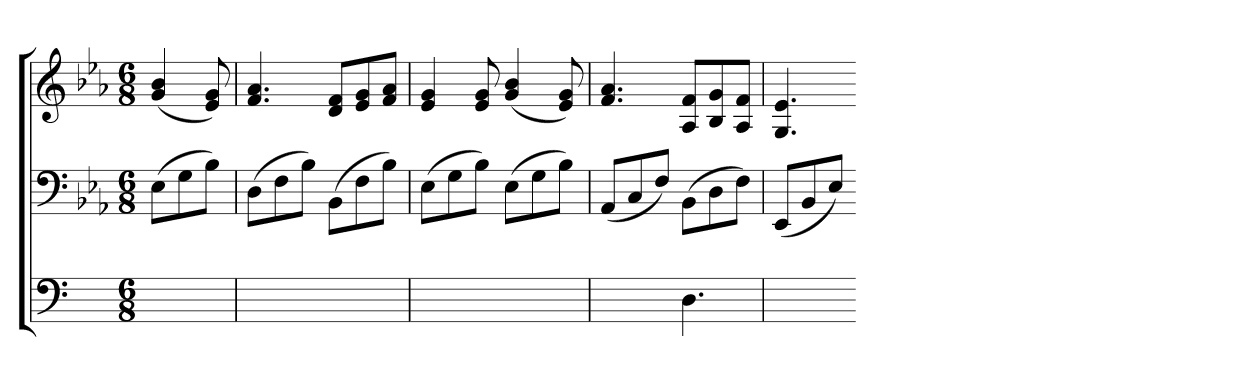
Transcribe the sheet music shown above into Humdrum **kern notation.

**kern	**kern	**kern
*part3	*part2	*part1
*staff3	*staff2	*staff1
*	*clefF4	*clefG2
*	*k[b-e-a-]	*k[b-e-a-]
*M6/8	*M6/8	*M6/8
=	=	=
4.ryy	(8E-L	(4g 4b-
.	8G	.
.	8B-J)	8e- 8g)
=	=	=
2.ryy	(8DL	4.f 4.a-
.	8F	.
.	8B-J)	.
.	(8BB-L	8d 8fL
.	8F	8e- 8g
.	8B-J)	8f 8a-J
=	=	=
2.ryy	(8E-L	4e- 4g
.	8G	.
.	8B-J)	8e- 8g
.	(8E-L	(4g 4b-
.	8G	.
.	8B-J)	8e- 8g)
=	=	=
4.ryy	(8AA-L	4.f 4.a-
.	8C	.
.	8FJ)	.
4.D	(8BB-L	8A- 8fL
.	8D	8B- 8g
.	8FJ)	8A- 8fJ
=	=	=
4.ryy	(8EE-L	4.G 4.e-
.	8BB-	.
.	8E-J)	.
=-	=-	=-
*-	*-	*-
